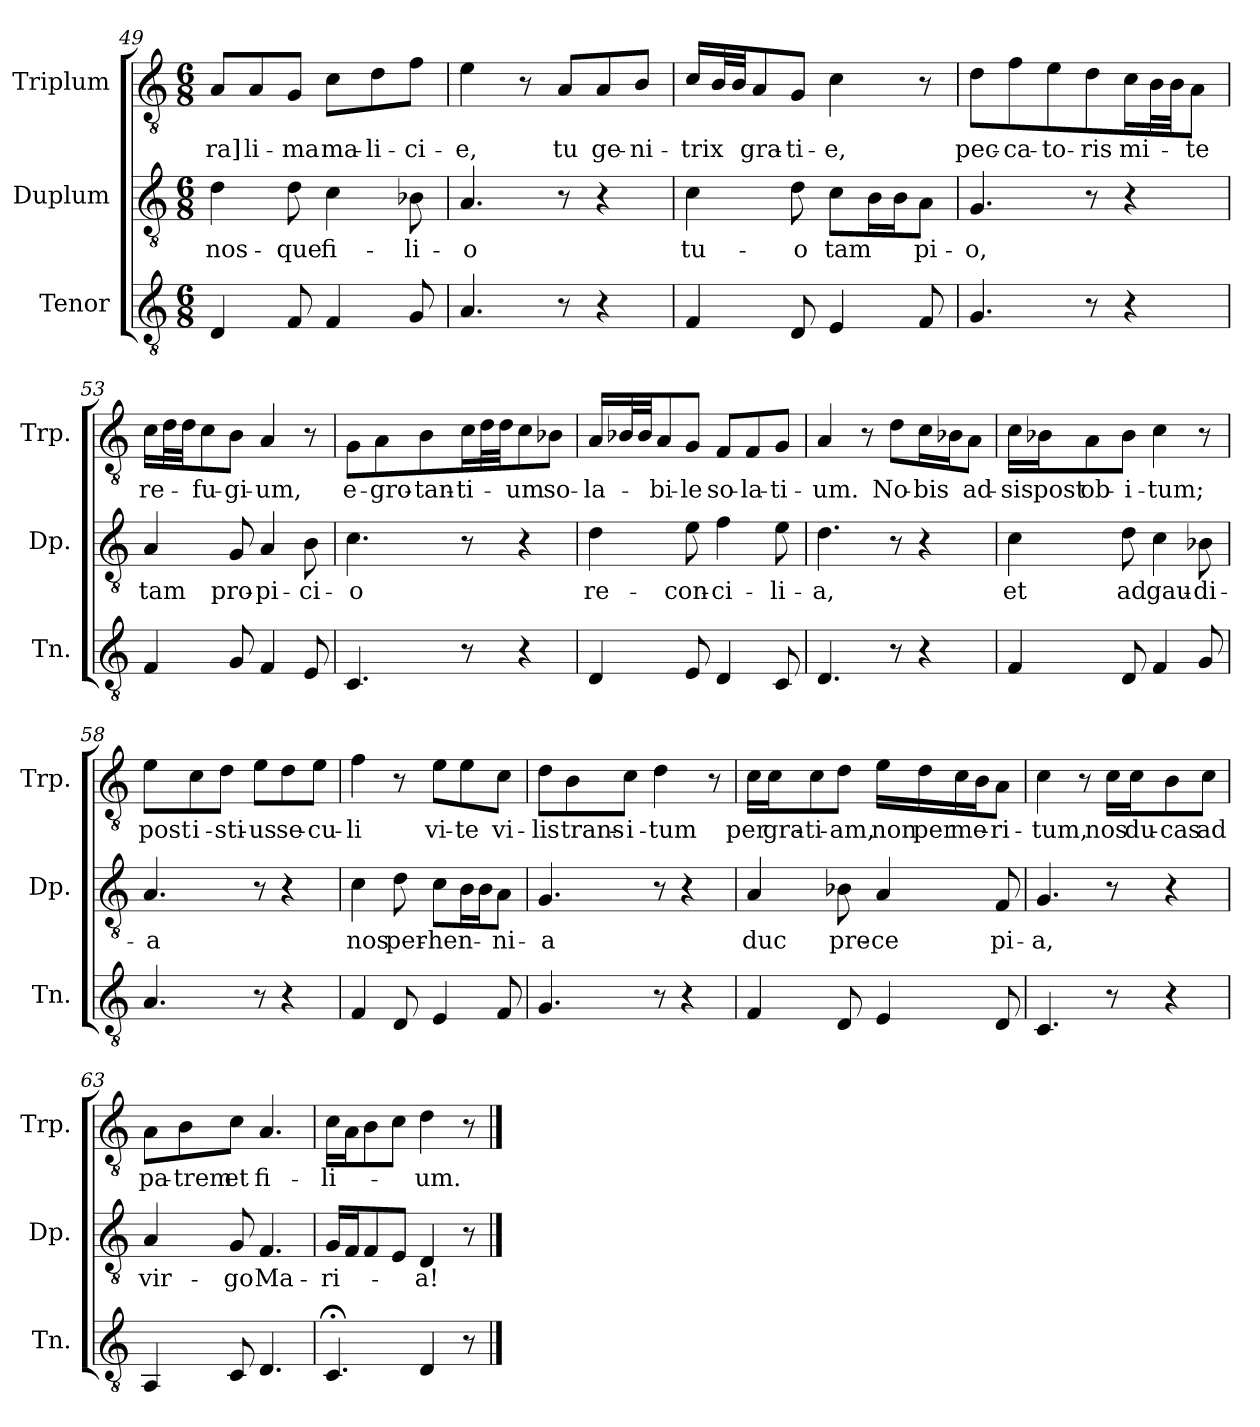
**kern	**kern	**text	**kern	**text
*part3	*part2	*part2	*part1	*part1
*staff3	*staff2	*staff2	*staff1	*staff1
*I"Tenor	*I"Duplum	*	*I"Triplum	*
*I'Tn.	*I'Dp.	*	*I'Trp.	*
*clefGv2	*clefGv2	*	*clefGv2	*
*k[]	*k[]	*	*k[]	*
*M6/8	*M6/8	*	*M6/8	*
=49	=49	=49	=49	=49
!	!	!LO:LY:b	!	!LO:LY:b
4D/	4d\	nos-	8A/L	-ra]
!	!	!	!	!LO:LY:b
.	.	.	8A/	li-
!	!	!LO:LY:b	!	!LO:LY:b
8F/	8d\	-que	8G/J	-ma
!	!	!LO:LY:b	!	!LO:LY:b
4F/	4c\	fi-	8c\L	ma-
!	!	!	!	!LO:LY:b
.	.	.	8d\	-li-
!	!	!LO:LY:b	!	!LO:LY:b
8G/	8B-i\	-li-	8f\J	-ci-
!!LO:LB:g=z
=50	=50	=50	=50	=50
!	!	!LO:LY:b	!	!LO:LY:b
4.A/	4.A/	-o	4e\	-e,
.	.	.	8r	.
!	!	!	!	!LO:LY:b
8r	8r	.	8A/L	tu
!	!	!	!	!LO:LY:b
4r	4r	.	8A/	ge-
!	!	!	!	!LO:LY:b
.	.	.	8B/J	-ni-
=51	=51	=51	=51	=51
!	!	!LO:LY:b	!	!LO:LY:b
4F/	4c\	tu-	16c/LL	-trix
*	*	*	*tremolo	*
.	.	.	32B/	.
.	.	.	32B/JJJ	.
*	*	*	*Xtremolo	*
!	!	!	!	!LO:LY:b
.	.	.	8A/	gra-
!	!	!LO:LY:b	!	!LO:LY:b
8D/	8d\	-o	8G/J	-ti-
!	!	!LO:LY:b	!	!LO:LY:b
4E/	8c\L	tam	4c\	-e,
*	*tremolo	*	*	*
.	16B\	.	.	.
.	16B\	.	.	.
*	*Xtremolo	*	*	*
!	!	!LO:LY:b	!	!
8F/	8A\J	pi-	8r	.
=52	=52	=52	=52	=52
!	!	!LO:LY:b	!	!LO:LY:b
4.G/	4.G/	-o,	8d\L	pec-
!	!	!	!	!LO:LY:b
.	.	.	8f\	-ca-
!	!	!	!	!LO:LY:b
.	.	.	8e\J	-to-
!	!	!	!	!LO:LY:b
8r	8r	.	8d\L	-ris
!	!	!	!	!LO:LY:b
4r	4r	.	16c\L	mi-
*	*	*	*tremolo	*
.	.	.	32B\	.
.	.	.	32B\JJJ	.
*	*	*	*Xtremolo	*
!	!	!	!	!LO:LY:b
.	.	.	8A\J	-te
=53	=53	=53	=53	=53
!	!	!LO:LY:b	!	!LO:LY:b
4F/	4A/	tam	16c\LL	re-
*	*	*	*tremolo	*
.	.	.	32d\	.
.	.	.	32d\JJJ	.
*	*	*	*Xtremolo	*
!	!	!	!	!LO:LY:b
.	.	.	8c\	-fu-
!	!	!LO:LY:b	!	!LO:LY:b
8G/	8G/	pro-	8B\J	-gi-
!	!	!LO:LY:b	!	!LO:LY:b
4F/	4A/	-pi-	4A/	-um,
!	!	!LO:LY:b	!	!
8E/	8B\	-ci-	8r	.
=54	=54	=54	=54	=54
!	!	!LO:LY:b	!	!LO:LY:b
4.C/	4.c\	-o	8G/L	e-
!	!	!	!	!LO:LY:b
.	.	.	8A/	-gro-
!	!	!	!	!LO:LY:b
.	.	.	8B/J	-tan-
!	!	!	!	!LO:LY:b
8r	8r	.	16c\LL	-ti-
*	*	*	*tremolo	*
.	.	.	32d\	.
.	.	.	32d\JJJ	.
*	*	*	*Xtremolo	*
!	!	!	!	!LO:LY:b
4r	4r	.	8c\	-um
!	!	!	!	!LO:LY:b
.	.	.	8B-i\J	so-
!!LO:LB:g=z
=55	=55	=55	=55	=55
!	!	!LO:LY:b	!	!LO:LY:b
4D/	4d\	re-	16A/LL	-la-
*	*	*	*tremolo	*
.	.	.	32B-i/	.
.	.	.	32B-i/JJJ	.
*	*	*	*Xtremolo	*
!	!	!	!	!LO:LY:b
.	.	.	8A/	-bi-
!	!	!LO:LY:b	!	!LO:LY:b
8E/	8e\	-con-	8G/J	-le
!	!	!LO:LY:b	!	!LO:LY:b
4D/	4f\	-ci-	8F/L	so-
!	!	!	!	!LO:LY:b
.	.	.	8F/	-la-
!	!	!LO:LY:b	!	!LO:LY:b
8C/	8e\	-li-	8G/J	-ti-
=56	=56	=56	=56	=56
!	!	!LO:LY:b	!	!LO:LY:b
4.D/	4.d\	-a,	4A/	-um.
.	.	.	8r	.
!	!	!	!	!LO:LY:b
8r	8r	.	8d\L	No-
!	!	!	!	!LO:LY:b
4r	4r	.	16c\L	-bis
.	.	.	16B-i\J	.
!	!	!	!	!LO:LY:b
.	.	.	8A\J	ad-
=57	=57	=57	=57	=57
!	!	!LO:LY:b	!	!LO:LY:b
4F/	4c\	et	16c\LL	-sis
!	!	!	!	!LO:LY:b
.	.	.	16B-i\J	post
!	!	!	!	!LO:LY:b
.	.	.	8A\	ob-
!	!	!LO:LY:b	!	!LO:LY:b
8D/	8d\	ad	8B-i\J	-i-
!	!	!LO:LY:b	!	!LO:LY:b
4F/	4c\	gau-	4c\	-tum;
!	!	!LO:LY:b	!	!
8G/	8B-i\	-di-	8r	.
=58	=58	=58	=58	=58
!	!	!LO:LY:b	!	!LO:LY:b
4.A/	4.A/	-a	8e\L	post
!	!	!	!	!LO:LY:b
.	.	.	8c\	i-
!	!	!	!	!LO:LY:b
.	.	.	8d\J	-sti-
!	!	!	!	!LO:LY:b
8r	8r	.	8e\L	-us
!	!	!	!	!LO:LY:b
4r	4r	.	8d\	se-
!	!	!	!	!LO:LY:b
.	.	.	8e\J	-cu-
=59	=59	=59	=59	=59
!	!	!LO:LY:b	!	!LO:LY:b
4F/	4c\	nos	4f\	-li
!	!	!LO:LY:b	!	!
8D/	8d\	per-	8r	.
!	!	!LO:LY:b	!	!LO:LY:b
4E/	8c\L	-hen-	8e\L	vi-
!	!	!	!	!LO:LY:b
*	*tremolo	*	*	*
.	16B\	.	8e\	-te
.	16B\	.	.	.
*	*Xtremolo	*	*	*
!	!	!LO:LY:b	!	!LO:LY:b
8F/	8A\J	-ni-	8c\J	vi-
!!LO:PB:g=z
=60	=60	=60	=60	=60
!	!	!LO:LY:b	!	!LO:LY:b
4.G/	4.G/	-a	8d\L	-lis
!	!	!	!	!LO:LY:b
.	.	.	8B\	trans-
!	!	!	!	!LO:LY:b
.	.	.	8c\J	-i-
!	!	!	!	!LO:LY:b
8r	8r	.	4d\	-tum
4r	4r	.	.	.
.	.	.	8r	.
=61	=61	=61	=61	=61
!	!	!LO:LY:b	!	!LO:LY:b
4F/	4A/	duc	16c\LL	per
!	!	!	!	!LO:LY:b
.	.	.	16c\J	gra-
!	!	!	!	!LO:LY:b
.	.	.	8c\	-ti-
!	!	!LO:LY:b	!	!LO:LY:b
8D/	8B-X\	pre-	8d\J	-am,
!	!	!LO:LY:b	!	!LO:LY:b
4E/	4A/	-ce	16e\LL	non
!	!	!	!	!LO:LY:b
.	.	.	16d\	per
!	!	!	!	!LO:LY:b
.	.	.	16c\	me-
.	.	.	16B\J	.
!	!	!LO:LY:b	!	!LO:LY:b
8D/	8F/	pi-	8A\J	-ri-
=62	=62	=62	=62	=62
!	!	!LO:LY:b	!	!LO:LY:b
4.C/	4.G/	-a,	4c\	-tum,
.	.	.	8r	.
!	!	!	!	!LO:LY:b
8r	8r	.	16c\LL	nos
!	!	!	!	!LO:LY:b
.	.	.	16c\J	du-
!	!	!	!	!LO:LY:b
4r	4r	.	8B\	-cas
!	!	!	!	!LO:LY:b
.	.	.	8c\J	ad
=63	=63	=63	=63	=63
!	!	!LO:LY:b	!	!LO:LY:b
4AA/	4A/	vir-	8A\L	pa-
!	!	!	!	!LO:LY:b
.	.	.	8B\	-trem
!	!	!LO:LY:b	!	!LO:LY:b
8C/	8G/	-go	8c\J	et
!	!	!LO:LY:b	!	!LO:LY:b
4.D/	4.F/	Ma-	4.A/	fi-
=64	=64	=64	=64	=64
!	!	!LO:LY:b	!	!LO:LY:b
4.C;</	16G/LL	-ri-	16c\LL	-li-
.	16F/J	.	16A\J	.
.	8F/	.	8B\	.
.	8E/J	.	8c\J	.
!	!	!LO:LY:b	!	!LO:LY:b
4D/	4D/	-a!	4d\	-um.
8r	8r	.	8r	.
==	==	==	==	==
*-	*-	*-	*-	*-
